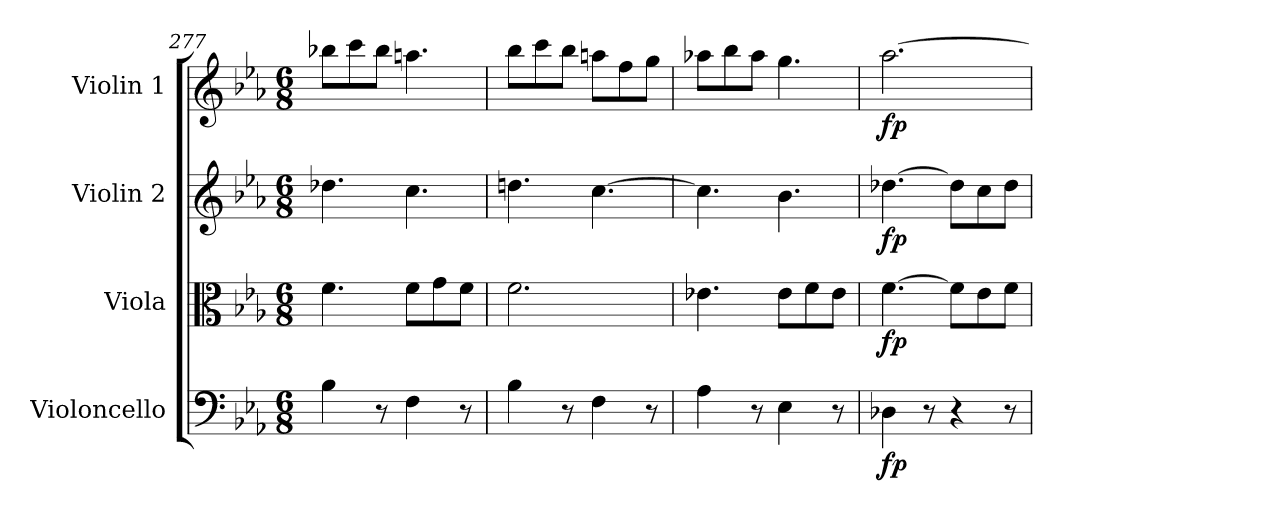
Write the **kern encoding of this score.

**kern	**dynam	**kern	**dynam	**kern	**dynam	**kern	**dynam
*part4	*part4	*part3	*part3	*part2	*part2	*part1	*part1
*staff4	*staff4	*staff3	*staff3	*staff2	*staff2	*staff1	*staff1
*I"Violoncello	*	*I"Viola	*	*I"Violin 2	*	*I"Violin 1	*
*I'Vc	*	*I'Vla	*	*I'Vln	*	*I'Vln	*
*clefF4	*	*clefC3	*	*clefG2	*	*clefG2	*
*k[b-e-a-]	*	*k[b-e-a-]	*	*k[b-e-a-]	*	*k[b-e-a-]	*
*M6/8	*	*M6/8	*	*M6/8	*	*M6/8	*
=277	=277	=277	=277	=277	=277	=277	=277
4B-\	.	4.f\	.	4.dd-X\	.	8bb-X\L	.
.	.	.	.	.	.	8ccc\	.
8r	.	.	.	.	.	8bb-\J	.
4F\	.	8f\L	.	4.cc\	.	4.aan\	.
.	.	8g\	.	.	.	.	.
8r	.	8f\J	.	.	.	.	.
=278	=278	=278	=278	=278	=278	=278	=278
4B-\	.	2.f\	.	4.ddn\	.	8bb-\L	.
.	.	.	.	.	.	8ccc\	.
8r	.	.	.	.	.	8bb-\J	.
4F\	.	.	.	[4.cc\	.	8aan\L	.
.	.	.	.	.	.	8ff\	.
8r	.	.	.	.	.	8gg\J	.
=279	=279	=279	=279	=279	=279	=279	=279
4A-\	.	4.e-X\	.	4.cc\]	.	8aa-X\L	.
.	.	.	.	.	.	8bb-\	.
8r	.	.	.	.	.	8aa-\J	.
4E-\	.	8e-\L	.	4.b-\	.	4.gg\	.
.	.	8f\	.	.	.	.	.
8r	.	8e-\J	.	.	.	.	.
=280	=280	=280	=280	=280	=280	=280	=280
!	!LO:DY:b	!	!LO:DY:b	!	!LO:DY:b	!	!LO:DY:b
4D-X\	fp	[4.f\	fp	[4.dd-X\	fp	[2.aa-\	fp
8r	.	.	.	.	.	.	.
4r	.	8f\L]	.	8dd-\L]	.	.	.
.	.	8e-\	.	8cc\	.	.	.
8r	.	8f\J	.	8dd-\J	.	.	.
=	=	=	=	=	=	=	=
*-	*-	*-	*-	*-	*-	*-	*-
